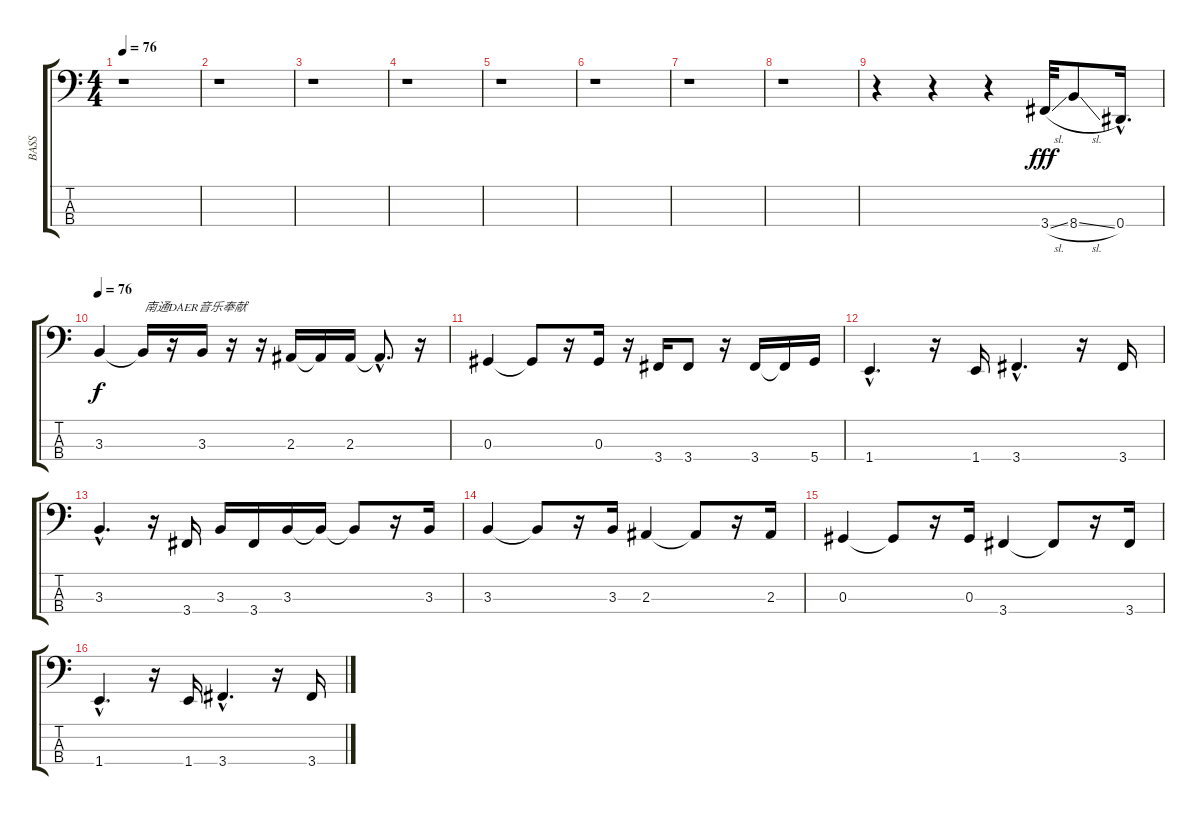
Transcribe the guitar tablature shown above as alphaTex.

\track ("BASS" "BASS") {instrument electricbasspick}
\staff {score tabs}
\tuning (Gb2 Db2 Ab1 Eb1) {hide}
\ts (4 4)
\tempo 76
\clef f4
\ks c
r.1{dy fff} |
r.1 |
r.1 |
r.1 |
r.1 |
r.1 |
r.1 |
r.1 |
r.4 r.4 r.4 3.4{sl}.32 8.4{sl}.8 0.4{hac}.16{d} |
\tempo 76
3.3.4{txt "               南通DAER音乐奉献" dy f} 3.3{t}.16 r.16 3.3.16 r.16 r.16 2.3.16 2.3{t}.16 2.3.16 2.3{hac t}.8{d} r.16 |
0.3.4 0.3{t}.8 r.16 0.3.16 r.16 3.4.16 3.4.8 r.16{txt ""} 3.4.16 3.4{t}.16 5.4.16 |
1.4{hac}.4{d} r.16 1.4.16 3.4{hac}.4{d} r.16 3.4.16 |
3.3{hac}.4{d} r.16 3.4.16 3.3.16 3.4.16 3.3.16 3.3{t}.16 3.3{t}.8 r.16 3.3.16 |
3.3.4 3.3{t}.8 r.16 3.3.16 2.3.4 2.3{t}.8 r.16 2.3.16 |
0.3.4 0.3{t}.8 r.16 0.3.16 3.4.4 3.4{t}.8 r.16 3.4.16 |
1.4{hac}.4{d} r.16 1.4.16 3.4{hac}.4{d} r.16 3.4.16
